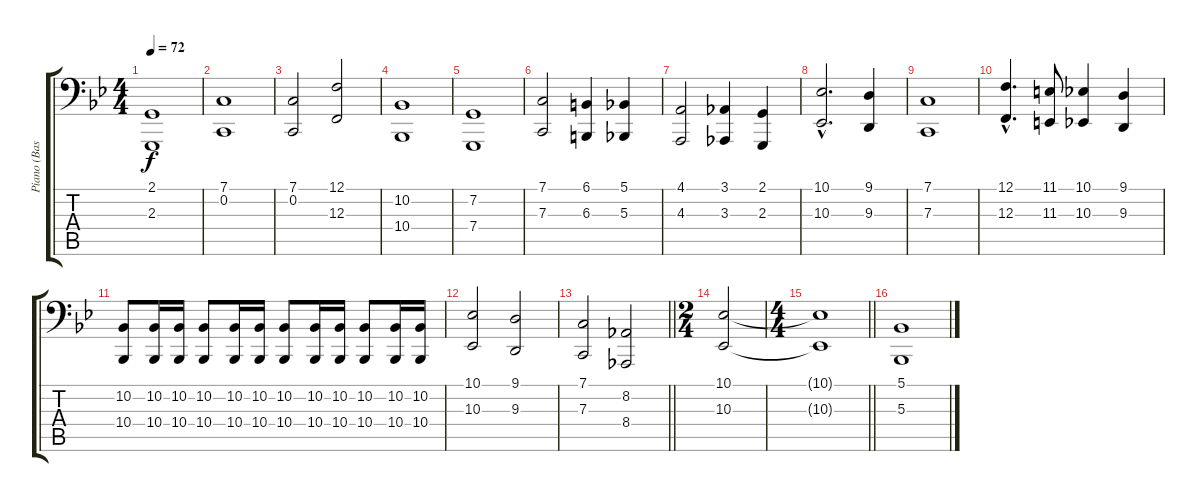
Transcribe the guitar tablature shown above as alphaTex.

\track ("Piano (Bass)" "Piano (Bas") {instrument honkytonkpiano}
\staff {score tabs}
\tuning (F2 C2 F1 C1 F0 C0) {hide}
\ts (4 4)
\tempo 72
\clef f4
\ks bb
(2.1 2.3).1{dy f} |
(7.1 0.2).1 |
(7.1 0.2).2 (12.1 12.3).2 |
(10.2 10.4).1 |
(7.2 7.4).1 |
(7.1 7.3).2 (6.1 6.3).4 (5.1 5.3).4 |
(4.1 4.3).2 (3.1 3.3).4 (2.1 2.3).4 |
(10.1{hac} 10.3{hac}).2{d} (9.1 9.3).4 |
(7.1 7.3).1 |
(12.1{hac} 12.3{hac}).4{d} (11.1 11.3).8 (10.1 10.3).4 (9.1 9.3).4 |
(10.2 10.4).8 (10.2 10.4).16 (10.2 10.4).16 (10.2 10.4).8 (10.2 10.4).16 (10.2 10.4).16 (10.2 10.4).8 (10.2 10.4).16 (10.2 10.4).16 (10.2 10.4).8 (10.2 10.4).16 (10.2 10.4).16 |
(10.1 10.3).2 (9.1 9.3).2 |
\barLineRight lightlight
(7.1 7.3).2 (8.2 8.4).2 |
\ts (2 4)
(10.1 10.3).2 |
\ts (4 4)
\barLineRight lightlight
(10.1{t} 10.3{t}).1 |
(5.1 5.3).1
